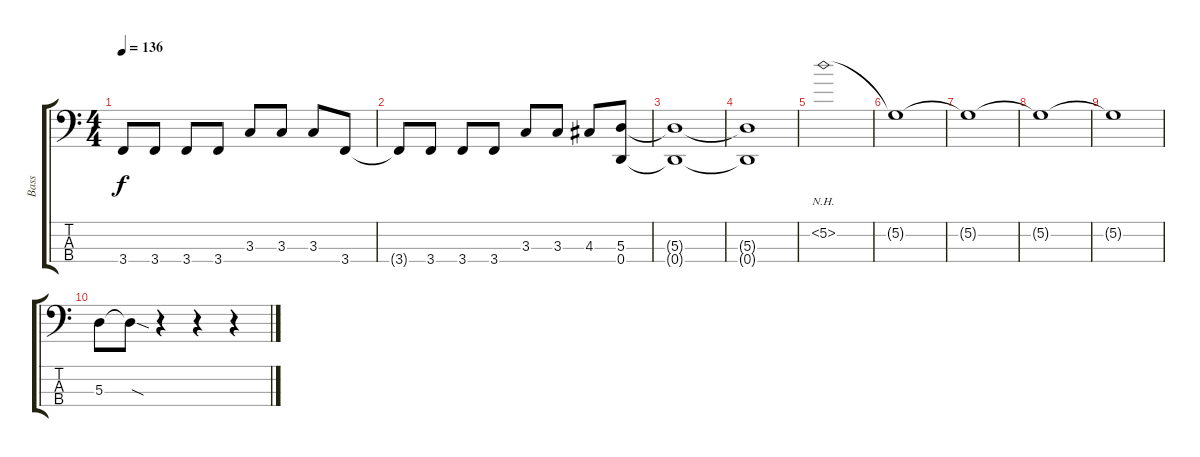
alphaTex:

\track ("Bass" "Bass") {instrument electricbassfinger}
\staff {score tabs}
\tuning (G2 D2 A1 D1) {hide}
\ts (4 4)
\tempo 136
\clef f4
\ks c
3.4{t}.8{dy f} 3.4.8 3.4.8 3.4.8 3.3.8 3.3.8 3.3.8 3.4.8 |
3.4{t}.8 3.4.8 3.4.8 3.4.8 3.3.8 3.3.8 4.3.8 (5.3 0.4).8 |
(5.3{t} 0.4{t}).1 |
(5.3{t} 0.4{t}).1 |
5.2{nh}.1 |
5.2{t}.1 |
5.2{t}.1 |
5.2{t}.1 |
5.2{t}.1 |
5.3.8 5.3{sod t}.8 r.4 r.4 r.4
